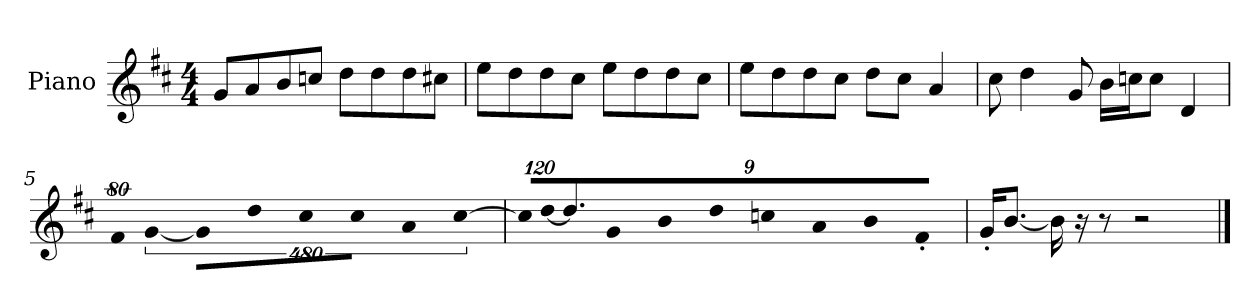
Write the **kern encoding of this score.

**kern
*part1
*staff1
*I"Piano
*I'P-no
*clefG2
*k[f#c#]
*M4/4
*MM90
=1
8g/L
8a/
8b/
8ccn/J
8dd\L
8dd\
8dd\
8cc#X\J
=2
8ee\L
8dd\
8dd\
8cc#\J
8ee\L
8dd\
8dd\
8cc#\J
=3
8ee\L
8dd\
8dd\
8cc#\J
8dd\L
8cc#\J
4a/
=4
8cc#\
4dd\
8g/
16b\LL
16ccn\J
8cc\J
4d/
!!LO:LB:g=z
=5
!LO:N:vis=8
640%71f#/
!LO:N:vis=4
[1920%427g/
!LO:N:vis=16
1920%107g\LL]
!LO:N:vis=16
1920%107dd\J
!LO:N:vis=8
640%71cc#\
!LO:N:vis=8
640%71cc#\J
!LO:N:vis=4
1920%427a/
!LO:N:vis=8
[640%71cc#\
=6
*Xbrackettup
!LO:N:vis=16
1920%107cc#/LL]
!LO:N:vis=16
[1920%107dd/J
9.dd/]
!LO:N:vis=8
640%71g/
!LO:N:vis=16
1920%107b/K
!LO:N:vis=8
640%71dd/
!LO:N:vis=8
640%71ccn/
!LO:N:vis=8
640%71a/
!LO:N:vis=8
640%71b/
!LO:N:vis=8
640%71f#'/J
=7
16g'/KL
[8.b/J
16b\]
16r
8r
2r
==
*-
